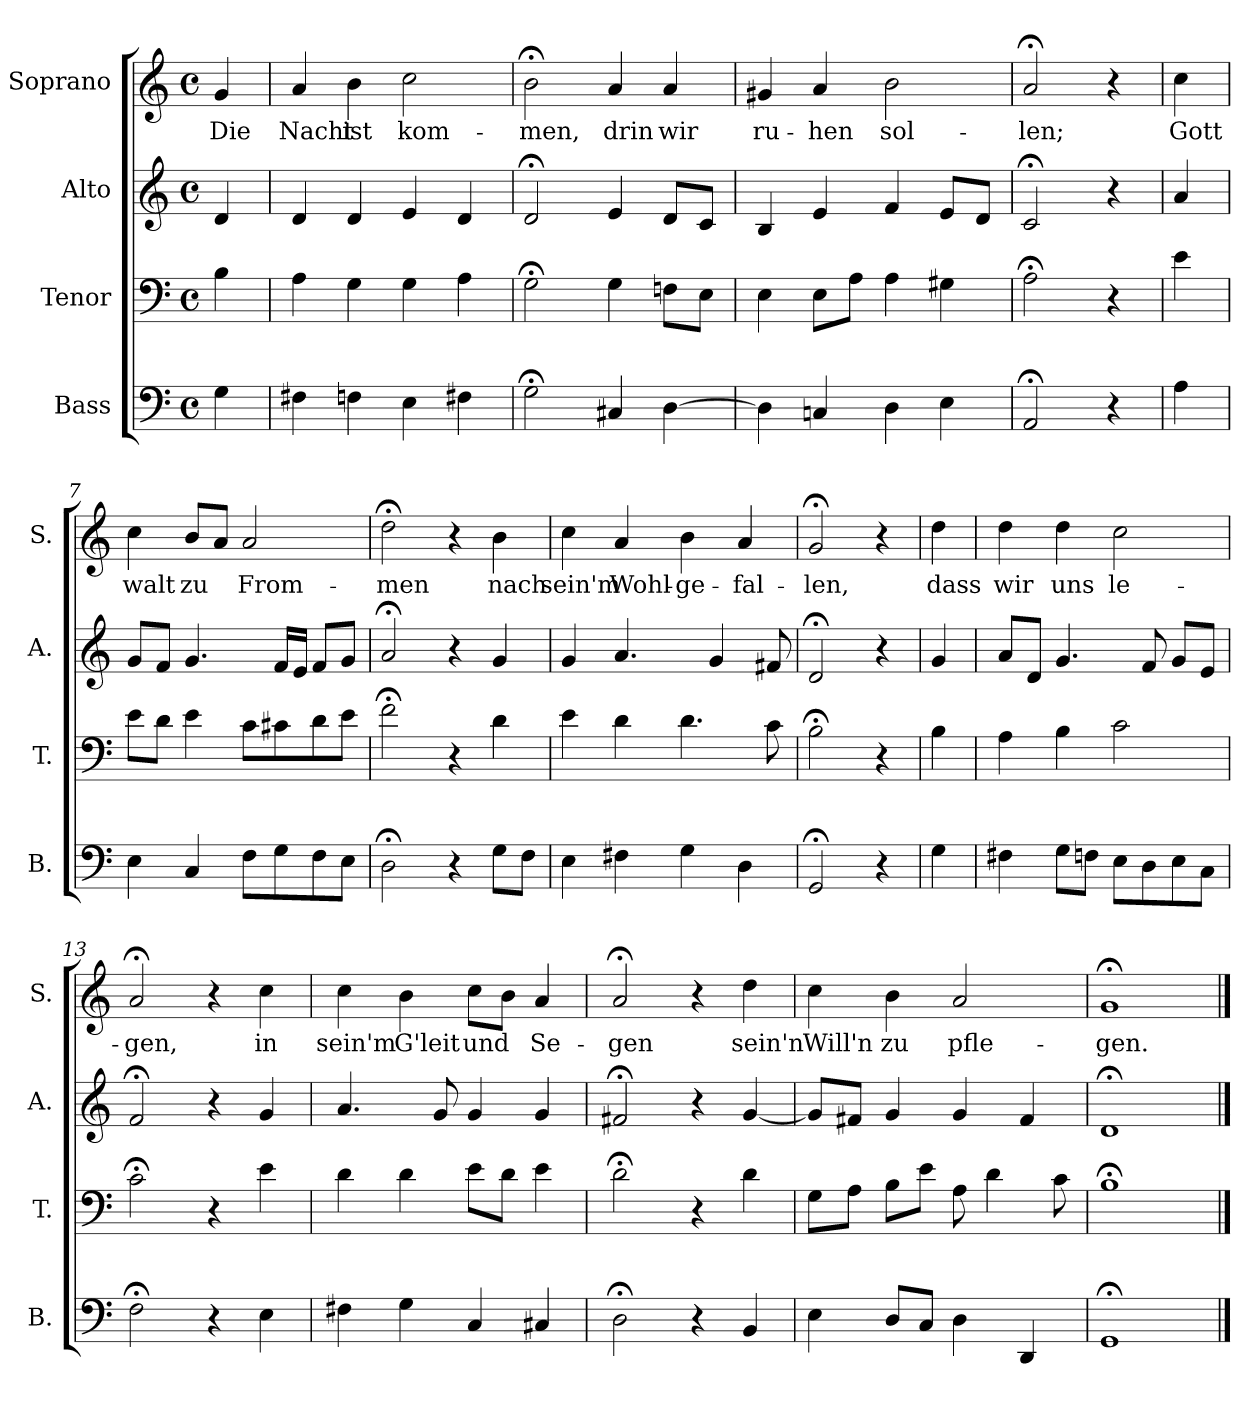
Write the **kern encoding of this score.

**kern	**kern	**kern	**kern	**text
*part4	*part3	*part2	*part1	*part1
*staff4	*staff3	*staff2	*staff1	*staff1
*I"Bass	*I"Tenor	*I"Alto	*I"Soprano	*
*I'B.	*I'T.	*I'A.	*I'S.	*
*clefF4	*clefF4	*clefG2	*clefG2	*
*k[]	*k[]	*k[]	*k[]	*
*M4/4	*M4/4	*M4/4	*M4/4	*
*met(c)	*met(c)	*met(c)	*met(c)	*
=1	=1	=1	=1	=1
!	!	!	!	!LO:LY:b
4G\	4B\	4d/	4g/	Die
=2	=2	=2	=2	=2
!	!	!	!	!LO:LY:b
4F#X\	4A\	4d/	4a/	Nacht
!	!	!	!	!LO:LY:b
4Fn\	4G\	4d/	4b\	ist
!	!	!	!	!LO:LY:b
4E\	4G\	4e/	2cc\	kom-
4F#X\	4A\	4d/	.	.
=3	=3	=3	=3	=3
!	!	!	!	!LO:LY:b
2G;<\	2G;<\	2d;</	2b;<\	-men,
!	!	!	!	!LO:LY:b
4C#X/	4G\	4e/	4a/	drin
!	!	!	!	!LO:LY:b
[4D\	8Fn\L	8d/L	4a/	wir
.	8E\J	8c/J	.	.
=4	=4	=4	=4	=4
!	!	!	!	!LO:LY:b
4D\]	4E\	4B/	4g#X/	ru-
!	!	!	!	!LO:LY:b
4Cn/	8E\L	4e/	4a/	-hen
.	8A\J	.	.	.
!	!	!	!	!LO:LY:b
4D\	4A\	4f/	2b\	sol-
4E\	4G#X\	8e/L	.	.
.	.	8d/J	.	.
=5	=5	=5	=5	=5
!	!	!	!	!LO:LY:b
2AA;</	2A;<\	2c;</	2a;</	-len;
4r	4r	4r	4r	.
!!LO:LB:g=z
=6	=6	=6	=6	=6
!	!	!	!	!LO:LY:b
4A\	4e\	4a/	4cc\	Gott
=7	=7	=7	=7	=7
!	!	!	!	!LO:LY:b
4E\	8e\L	8g/L	4cc\	walt
.	8d\J	8f/J	.	.
!	!	!	!	!LO:LY:b
4C/	4e\	4.g/	8b/L	zu
.	.	.	8a/J	.
!	!	!	!	!LO:LY:b
8F\L	8c\L	.	2a/	From-
8G\	8c#X\	16f/LL	.	.
.	.	16e/JJ	.	.
8F\	8d\	8f/L	.	.
8E\J	8e\J	8g/J	.	.
=8	=8	=8	=8	=8
!	!	!	!	!LO:LY:b
2D;<\	2f;<\	2a;</	2dd;<\	-men
4r	4r	4r	4r	.
!	!	!	!	!LO:LY:b
8G\L	4d\	4g/	4b\	nach
8F\J	.	.	.	.
=9	=9	=9	=9	=9
!	!	!	!	!LO:LY:b
4E\	4e\	4g/	4cc\	sein'm
!	!	!	!	!LO:LY:b
4F#X\	4d\	4.a/	4a/	Wohl-
!	!	!	!	!LO:LY:b
4G\	4.d\	.	4b\	-ge-
.	.	4g/	.	.
!	!	!	!	!LO:LY:b
4D\	.	.	4a/	-fal-
.	8c\	8f#X/	.	.
=10	=10	=10	=10	=10
!	!	!	!	!LO:LY:b
2GG;</	2B;<\	2d;</	2g;</	-len,
4r	4r	4r	4r	.
!!LO:PB:g=z
=11	=11	=11	=11	=11
!	!	!	!	!LO:LY:b
4G\	4B\	4g/	4dd\	dass
=12	=12	=12	=12	=12
!	!	!	!	!LO:LY:b
4F#X\	4A\	8a/L	4dd\	wir
.	.	8d/J	.	.
!	!	!	!	!LO:LY:b
8G\L	4B\	4.g/	4dd\	uns
8Fn\J	.	.	.	.
!	!	!	!	!LO:LY:b
8E\L	2c\	.	2cc\	le-
8D\	.	8f/	.	.
8E\	.	8g/L	.	.
8C\J	.	8e/J	.	.
=13	=13	=13	=13	=13
!	!	!	!	!LO:LY:b
2F;<\	2c;<\	2f;</	2a;</	-gen,
4r	4r	4r	4r	.
!	!	!	!	!LO:LY:b
4E\	4e\	4g/	4cc\	in
=14	=14	=14	=14	=14
!	!	!	!	!LO:LY:b
4F#X\	4d\	4.a/	4cc\	sein'm
!	!	!	!	!LO:LY:b
4G\	4d\	.	4b\	G'leit
.	.	8g/	.	.
!	!	!	!	!LO:LY:b
4C/	8e\L	4g/	8cc\L	und
.	8d\J	.	8b\J	.
!	!	!	!	!LO:LY:b
4C#X/	4e\	4g/	4a/	Se-
=15	=15	=15	=15	=15
!	!	!	!	!LO:LY:b
2D;<\	2d;<\	2f#X;</	2a;</	-gen
4r	4r	4r	4r	.
!	!	!	!	!LO:LY:b
4BB/	4d\	[4g/	4dd\	sein'n
=16	=16	=16	=16	=16
!	!	!	!	!LO:LY:b
4E\	8G\L	8g/L]	4cc\	Will'n
.	8A\J	8f#X/J	.	.
!	!	!	!	!LO:LY:b
8D/L	8B\L	4g/	4b\	zu
8C/J	8e\J	.	.	.
!	!	!	!	!LO:LY:b
4D\	8A\	4g/	2a/	pfle-
.	4d\	.	.	.
4DD/	.	4f#/	.	.
.	8c\	.	.	.
=17	=17	=17	=17	=17
!	!	!	!	!LO:LY:b
1GG;<	1B;<	1d;<	1g;<	-gen.
==	==	==	==	==
*-	*-	*-	*-	*-
